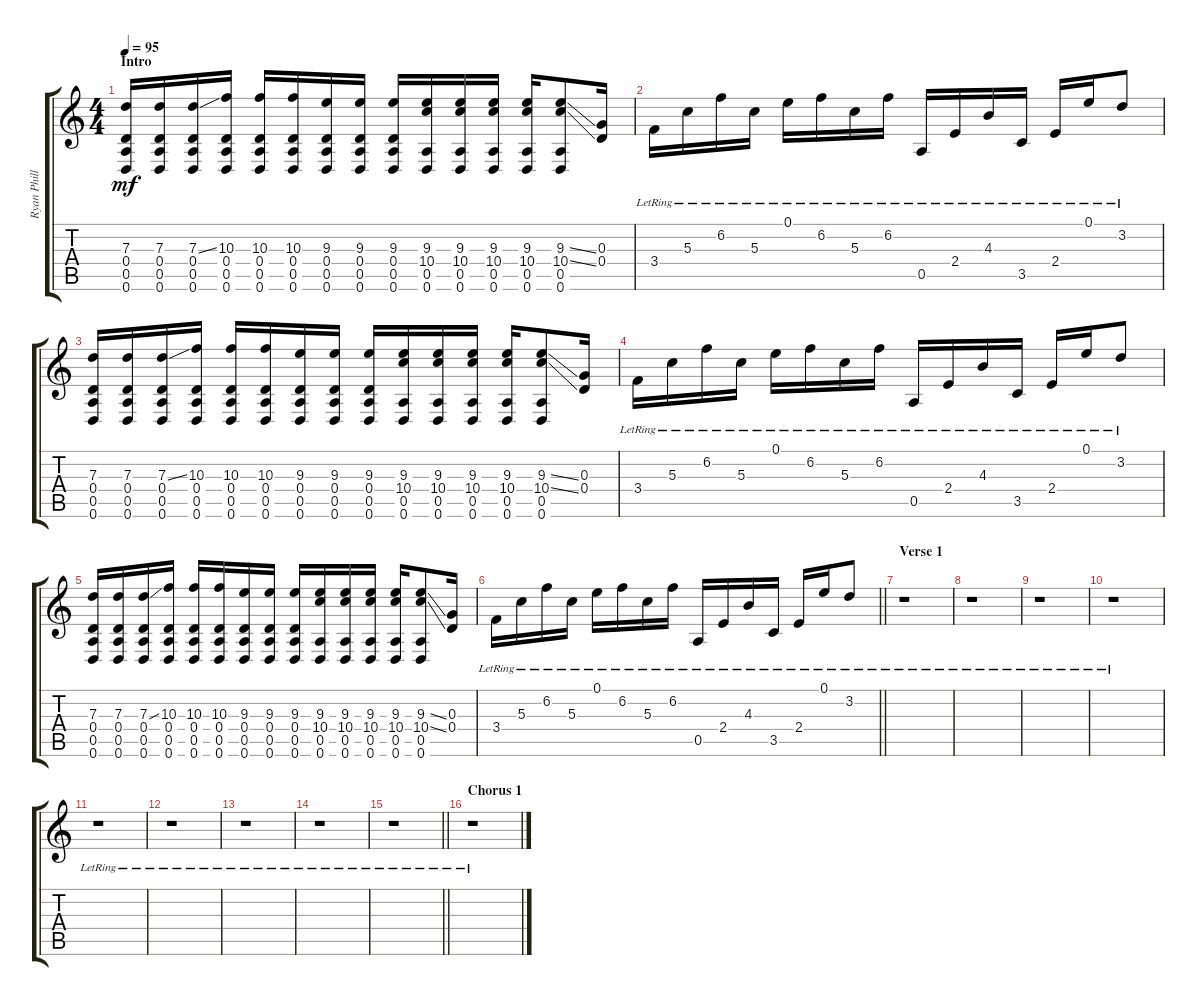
\track ("Ryan Phillips | Acoustic" "Ryan Phill") {instrument acousticguitarnylon}
\staff {score tabs}
\tuning (E4 B3 G3 D3 A2 D2) {hide}
\ts (4 4)
\section ("" "Intro")
\tempo 95
\clef g2
\ks c
(7.3 0.4 0.5 0.6).16{dy mf instrument acousticguitarnylon} (7.3 0.4 0.5 0.6).16 (7.3{ss} 0.4 0.5 0.6).16 (10.3 0.4 0.5 0.6).16 (10.3 0.4 0.5 0.6).16 (10.3 0.4 0.5 0.6).16 (9.3 0.4 0.5 0.6).16 (9.3 0.4 0.5 0.6).16 (9.3 0.4 0.5 0.6).16 (9.3 10.4 0.5 0.6).16 (9.3 10.4 0.5 0.6).16 (9.3 10.4 0.5 0.6).16 (9.3 10.4 0.5 0.6).16 (9.3{ss} 10.4{ss} 0.5 0.6).8 (0.3 0.4).16 |
3.4{lr}.16 5.3{lr}.16 6.2{lr}.16 5.3{lr}.16 0.1{lr}.16 6.2{lr}.16 5.3{lr}.16 6.2{lr}.16 0.5{lr}.16 2.4{lr}.16 4.3{lr}.16 3.5{lr}.16 2.4{lr}.16 0.1{lr}.16 3.2{lr}.8 |
(7.3 0.4 0.5 0.6).16 (7.3 0.4 0.5 0.6).16 (7.3{ss} 0.4 0.5 0.6).16 (10.3 0.4 0.5 0.6).16 (10.3 0.4 0.5 0.6).16 (10.3 0.4 0.5 0.6).16 (9.3 0.4 0.5 0.6).16 (9.3 0.4 0.5 0.6).16 (9.3 0.4 0.5 0.6).16 (9.3 10.4 0.5 0.6).16 (9.3 10.4 0.5 0.6).16 (9.3 10.4 0.5 0.6).16 (9.3 10.4 0.5 0.6).16 (9.3{ss} 10.4{ss} 0.5 0.6).8 (0.3 0.4).16 |
3.4{lr}.16 5.3{lr}.16 6.2{lr}.16 5.3{lr}.16 0.1{lr}.16 6.2{lr}.16 5.3{lr}.16 6.2{lr}.16 0.5{lr}.16 2.4{lr}.16 4.3{lr}.16 3.5{lr}.16 2.4{lr}.16 0.1{lr}.16 3.2{lr}.8 |
(7.3 0.4 0.5 0.6).16 (7.3 0.4 0.5 0.6).16 (7.3{ss} 0.4 0.5 0.6).16 (10.3 0.4 0.5 0.6).16 (10.3 0.4 0.5 0.6).16 (10.3 0.4 0.5 0.6).16 (9.3 0.4 0.5 0.6).16 (9.3 0.4 0.5 0.6).16 (9.3 0.4 0.5 0.6).16 (9.3 10.4 0.5 0.6).16 (9.3 10.4 0.5 0.6).16 (9.3 10.4 0.5 0.6).16 (9.3 10.4 0.5 0.6).16 (9.3{ss} 10.4{ss} 0.5 0.6).8 (0.3 0.4).16 |
\barLineRight lightlight
3.4{lr}.16 5.3{lr}.16 6.2{lr}.16 5.3{lr}.16 0.1{lr}.16 6.2{lr}.16 5.3{lr}.16 6.2{lr}.16 0.5{lr}.16 2.4{lr}.16 4.3{lr}.16 3.5{lr}.16 2.4{lr}.16 0.1{lr}.16 3.2{lr}.8 |
\section ("" "Verse 1")
r.1 |
r.1 |
r.1 |
r.1 |
r.1 |
r.1 |
r.1 |
r.1 |
\barLineRight lightlight
r.1 |
\section ("" "Chorus 1 ")
r.1
